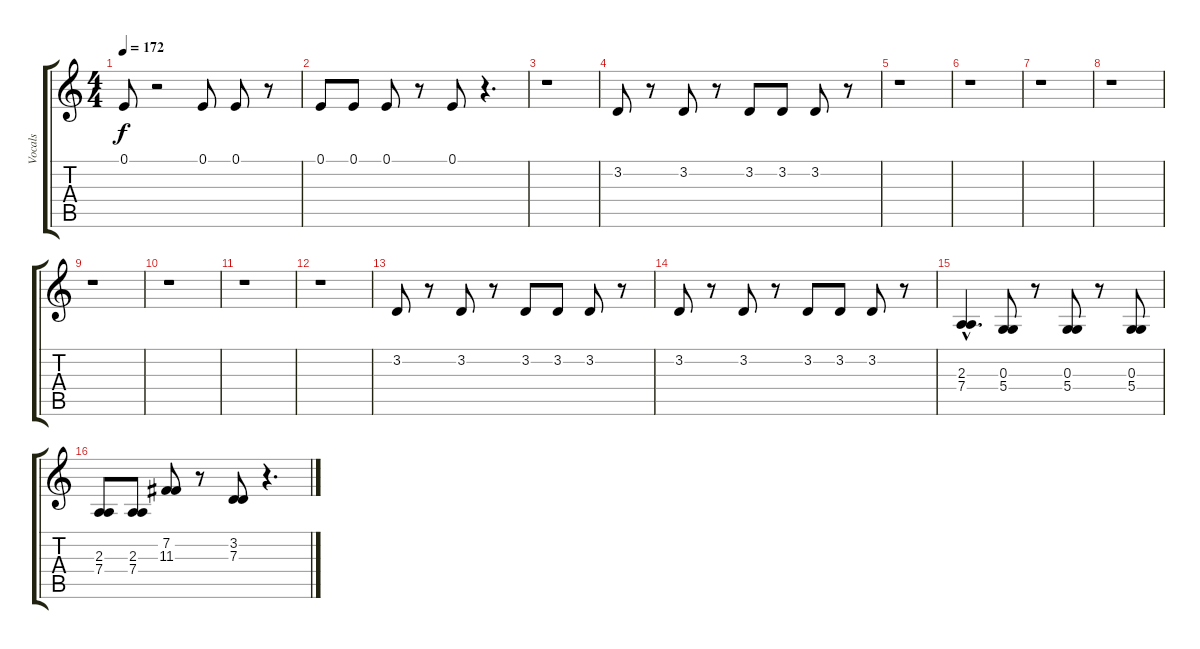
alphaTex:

\track ("Vocals" "Vocals") {instrument trumpet}
\staff {score tabs}
\tuning (E4 B3 G3 D3 A2 E2) {hide}
\ts (4 4)
\tempo 172
\clef g2
\ks c
0.1.8{dy f} r.2 0.1.8 0.1.8 r.8 |
0.1.8 0.1.8 0.1.8 r.8 0.1.8 r.4{d} |
r.1 |
3.2.8 r.8 3.2.8 r.8 3.2.8 3.2.8 3.2.8 r.8 |
r.1 |
r.1 |
r.1 |
r.1 |
r.1 |
r.1 |
r.1 |
r.1 |
3.2.8 r.8 3.2.8 r.8 3.2.8 3.2.8 3.2.8 r.8 |
3.2.8 r.8 3.2.8 r.8 3.2.8 3.2.8 3.2.8 r.8 |
(2.3{hac} 7.4{hac}).4{d} (0.3 5.4).8 r.8 (0.3 5.4).8 r.8 (0.3 5.4).8 |
(2.3 7.4).8 (2.3 7.4).8 (7.2 11.3).8 r.8 (3.2 7.3).8 r.4{d}
